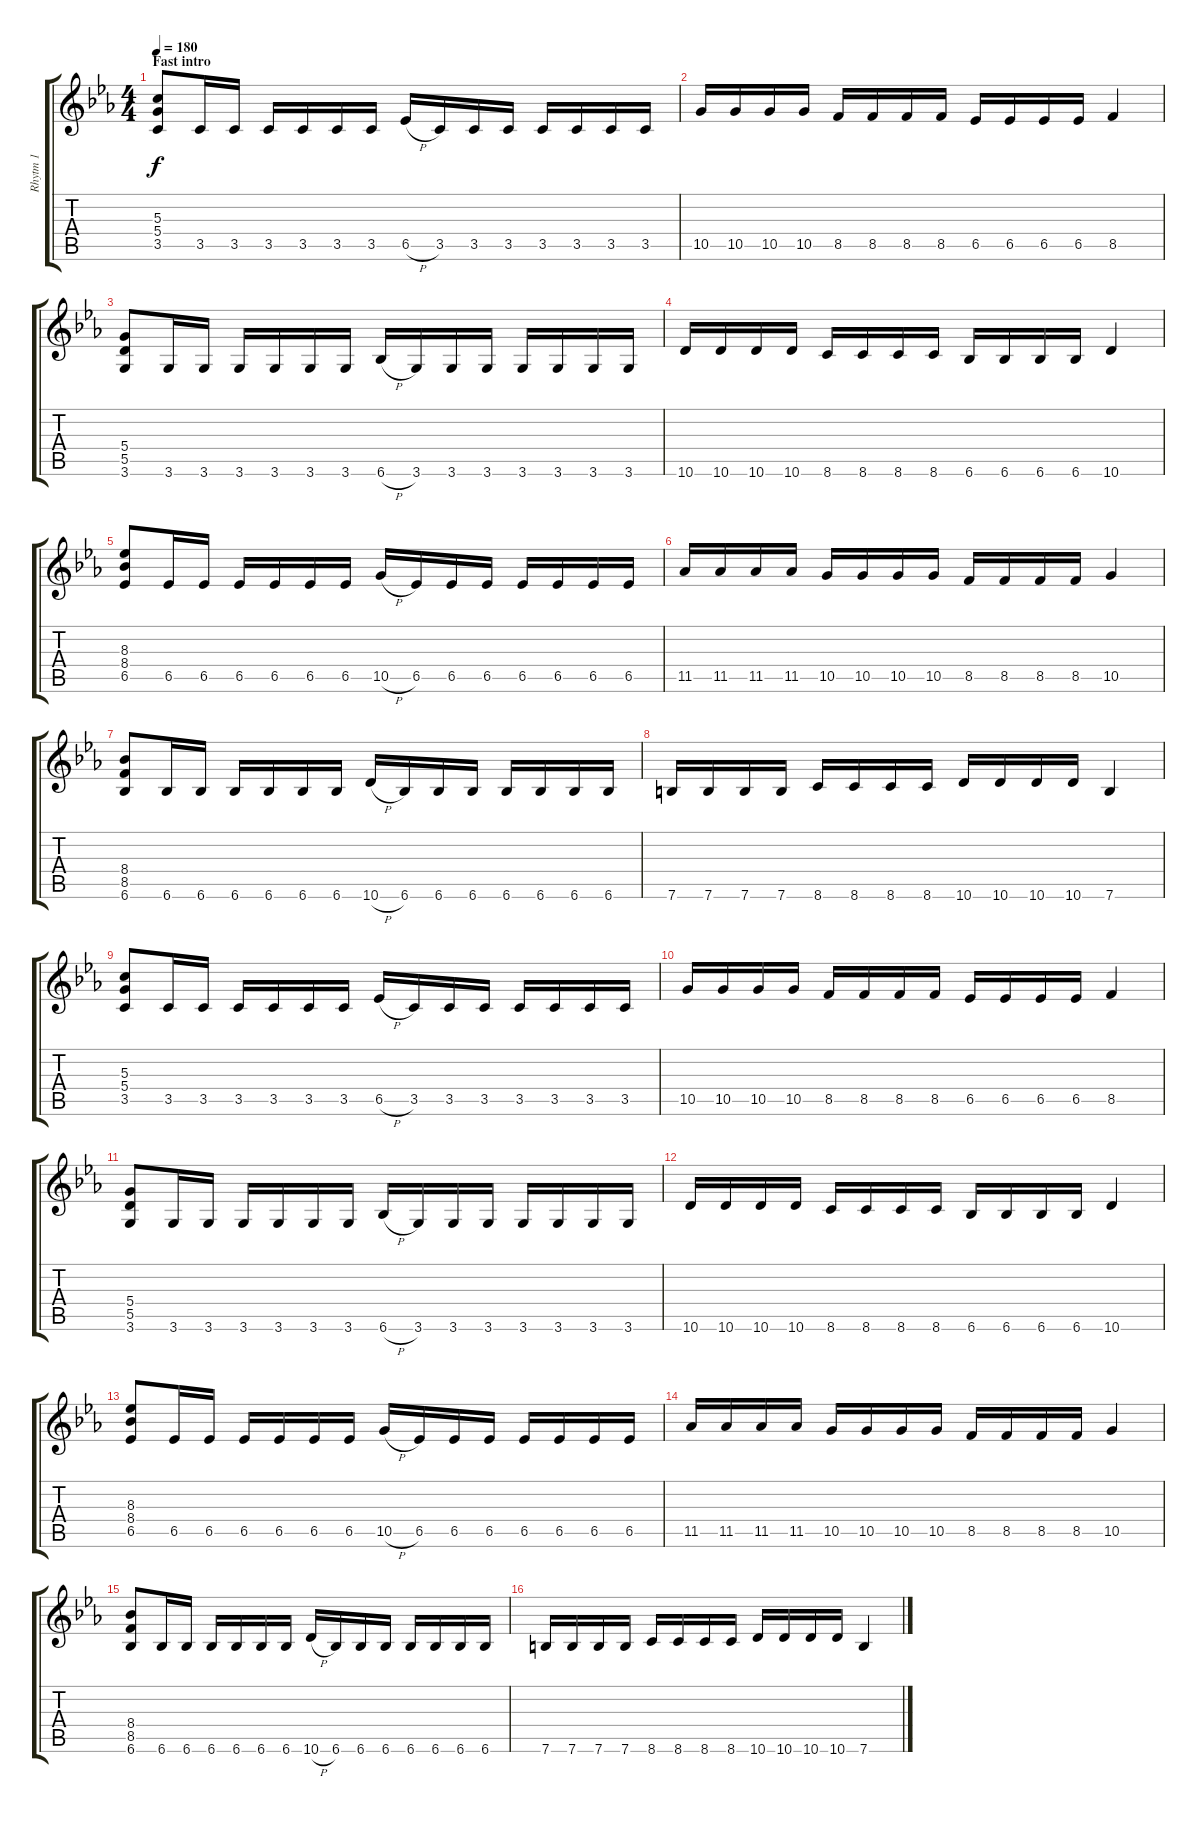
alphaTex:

\track ("Rhytm 1" "Rhytm 1") {instrument overdrivenguitar}
\staff {score tabs}
\tuning (E4 B3 G3 D3 A2 E2) {hide}
\ts (4 4)
\section ("" "Fast intro")
\tempo 180
\clef g2
\ks eb
(5.3 5.4 3.5).8{dy f} 3.5.16 3.5.16 3.5.16 3.5.16 3.5.16 3.5.16 6.5{h}.16 3.5.16 3.5.16 3.5.16 3.5.16 3.5.16 3.5.16 3.5.16 |
10.5.16 10.5.16 10.5.16 10.5.16 8.5.16 8.5.16 8.5.16 8.5.16 6.5.16 6.5.16 6.5.16 6.5.16 8.5.4 |
(5.4 5.5 3.6).8 3.6.16 3.6.16 3.6.16 3.6.16 3.6.16 3.6.16 6.6{h}.16 3.6.16 3.6.16 3.6.16 3.6.16 3.6.16 3.6.16 3.6.16 |
10.6.16 10.6.16 10.6.16 10.6.16 8.6.16 8.6.16 8.6.16 8.6.16 6.6.16 6.6.16 6.6.16 6.6.16 10.6.4 |
(8.3 8.4 6.5).8 6.5.16 6.5.16 6.5.16 6.5.16 6.5.16 6.5.16 10.5{h}.16 6.5.16 6.5.16 6.5.16 6.5.16 6.5.16 6.5.16 6.5.16 |
11.5.16 11.5.16 11.5.16 11.5.16 10.5.16 10.5.16 10.5.16 10.5.16 8.5.16 8.5.16 8.5.16 8.5.16 10.5.4 |
(8.4 8.5 6.6).8 6.6.16 6.6.16 6.6.16 6.6.16 6.6.16 6.6.16 10.6{h}.16 6.6.16 6.6.16 6.6.16 6.6.16 6.6.16 6.6.16 6.6.16 |
7.6.16 7.6.16 7.6.16 7.6.16 8.6.16 8.6.16 8.6.16 8.6.16 10.6.16 10.6.16 10.6.16 10.6.16 7.6.4 |
(5.3 5.4 3.5).8 3.5.16 3.5.16 3.5.16 3.5.16 3.5.16 3.5.16 6.5{h}.16 3.5.16 3.5.16 3.5.16 3.5.16 3.5.16 3.5.16 3.5.16 |
10.5.16 10.5.16 10.5.16 10.5.16 8.5.16 8.5.16 8.5.16 8.5.16 6.5.16 6.5.16 6.5.16 6.5.16 8.5.4 |
(5.4 5.5 3.6).8 3.6.16 3.6.16 3.6.16 3.6.16 3.6.16 3.6.16 6.6{h}.16 3.6.16 3.6.16 3.6.16 3.6.16 3.6.16 3.6.16 3.6.16 |
10.6.16 10.6.16 10.6.16 10.6.16 8.6.16 8.6.16 8.6.16 8.6.16 6.6.16 6.6.16 6.6.16 6.6.16 10.6.4 |
(8.3 8.4 6.5).8 6.5.16 6.5.16 6.5.16 6.5.16 6.5.16 6.5.16 10.5{h}.16 6.5.16 6.5.16 6.5.16 6.5.16 6.5.16 6.5.16 6.5.16 |
11.5.16 11.5.16 11.5.16 11.5.16 10.5.16 10.5.16 10.5.16 10.5.16 8.5.16 8.5.16 8.5.16 8.5.16 10.5.4 |
(8.4 8.5 6.6).8 6.6.16 6.6.16 6.6.16 6.6.16 6.6.16 6.6.16 10.6{h}.16 6.6.16 6.6.16 6.6.16 6.6.16 6.6.16 6.6.16 6.6.16 |
7.6.16 7.6.16 7.6.16 7.6.16 8.6.16 8.6.16 8.6.16 8.6.16 10.6.16 10.6.16 10.6.16 10.6.16 7.6.4
